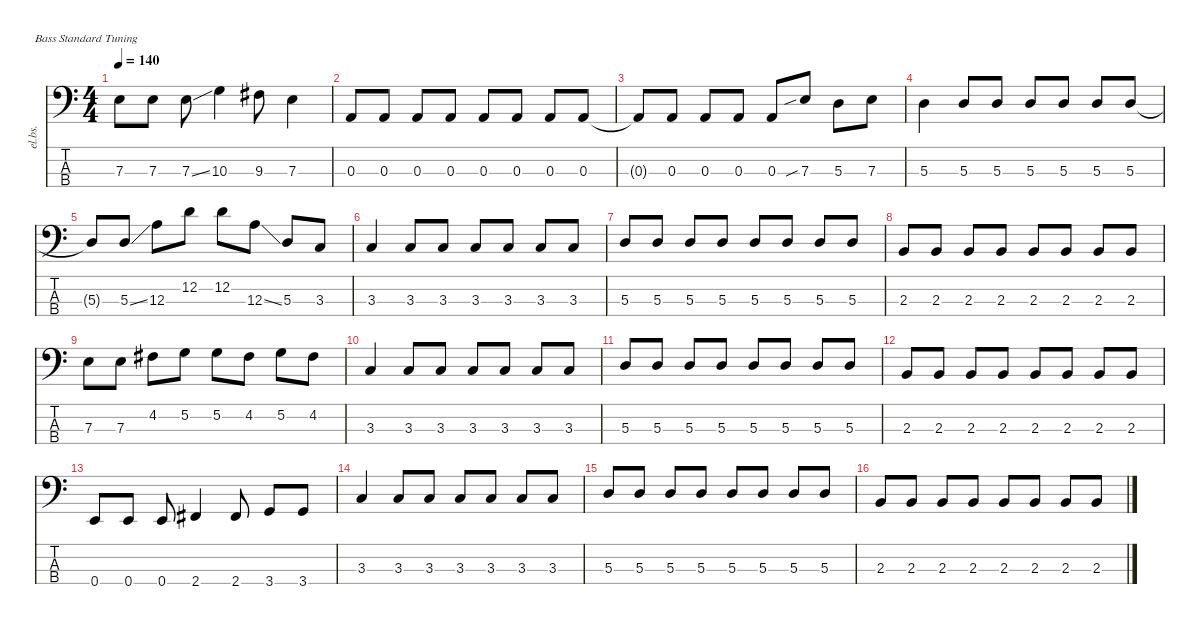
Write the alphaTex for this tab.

\defaultSystemsLayout 4
\hideDynamics
\bracketExtendMode nobrackets
\otherSystemsTrackNameOrientation horizontal
\track ("Electric Bass" "el.bs.") {instrument electricbassfinger}
\staff {score tabs}
\tuning (G2 D2 A1 E1)
\ts (4 4)
\tempo 140
\clef f4
\ks c
7.3{t}.8{dy mf beam Down} 7.3.8{beam Down} 7.3{ss}.8{beam Down} 10.3.4{beam Down} 9.3{acc #}.8{beam Down} 7.3.4{beam Down} |
0.3.8{beam Up} 0.3.8{beam Up} 0.3.8{beam Up} 0.3.8{beam Up} 0.3.8{beam Up} 0.3.8{beam Up} 0.3.8{beam Up} 0.3.8{beam Up} |
0.3{t}.8{beam Up} 0.3.8{beam Up} 0.3.8{beam Up} 0.3.8{beam Up} 0.3.8{beam Up} 7.3{sib}.8{beam Up} 5.3.8{beam Down} 7.3.8{beam Down} |
5.3.4{beam Down} 5.3.8{beam Up} 5.3.8{beam Up} 5.3.8{beam Up} 5.3.8{beam Up} 5.3.8{beam Up} 5.3.8{beam Up} |
5.3{t}.8{beam Up} 5.3{ss}.8{beam Up} 12.3.8{beam Down} 12.2.8{beam Down} 12.2.8{beam Down} 12.3{ss}.8{beam Down} 5.3.8{beam Up} 3.3.8{beam Up} |
3.3.4{beam Up} 3.3.8{beam Up} 3.3.8{beam Up} 3.3.8{beam Up} 3.3.8{beam Up} 3.3.8{beam Up} 3.3.8{beam Up} |
5.3.8{beam Up} 5.3.8{beam Up} 5.3.8{beam Up} 5.3.8{beam Up} 5.3.8{beam Up} 5.3.8{beam Up} 5.3.8{beam Up} 5.3.8{beam Up} |
2.3.8{beam Up} 2.3.8{beam Up} 2.3.8{beam Up} 2.3.8{beam Up} 2.3.8{beam Up} 2.3.8{beam Up} 2.3.8{beam Up} 2.3.8{beam Up} |
7.3.8{beam Down} 7.3.8{beam Down} 4.2{acc #}.8{beam Down} 5.2.8{beam Down} 5.2.8{beam Down} 4.2{acc #}.8{beam Down} 5.2.8{beam Down} 4.2{acc #}.8{beam Down} |
3.3.4{beam Up} 3.3.8{beam Up} 3.3.8{beam Up} 3.3.8{beam Up} 3.3.8{beam Up} 3.3.8{beam Up} 3.3.8{beam Up} |
5.3.8{beam Up} 5.3.8{beam Up} 5.3.8{beam Up} 5.3.8{beam Up} 5.3.8{beam Up} 5.3.8{beam Up} 5.3.8{beam Up} 5.3.8{beam Up} |
2.3.8{beam Up} 2.3.8{beam Up} 2.3.8{beam Up} 2.3.8{beam Up} 2.3.8{beam Up} 2.3.8{beam Up} 2.3.8{beam Up} 2.3.8{beam Up} |
0.4.8{beam Up} 0.4.8{beam Up} 0.4.8{beam Up} 2.4{acc #}.4{beam Up} 2.4{acc #}.8{beam Up} 3.4.8{beam Up} 3.4.8{beam Up} |
3.3.4{beam Up} 3.3.8{beam Up} 3.3.8{beam Up} 3.3.8{beam Up} 3.3.8{beam Up} 3.3.8{beam Up} 3.3.8{beam Up} |
5.3.8{beam Up} 5.3.8{beam Up} 5.3.8{beam Up} 5.3.8{beam Up} 5.3.8{beam Up} 5.3.8{beam Up} 5.3.8{beam Up} 5.3.8{beam Up} |
2.3.8{beam Up} 2.3.8{beam Up} 2.3.8{beam Up} 2.3.8{beam Up} 2.3.8{beam Up} 2.3.8{beam Up} 2.3.8{beam Up} 2.3.8{beam Up}
